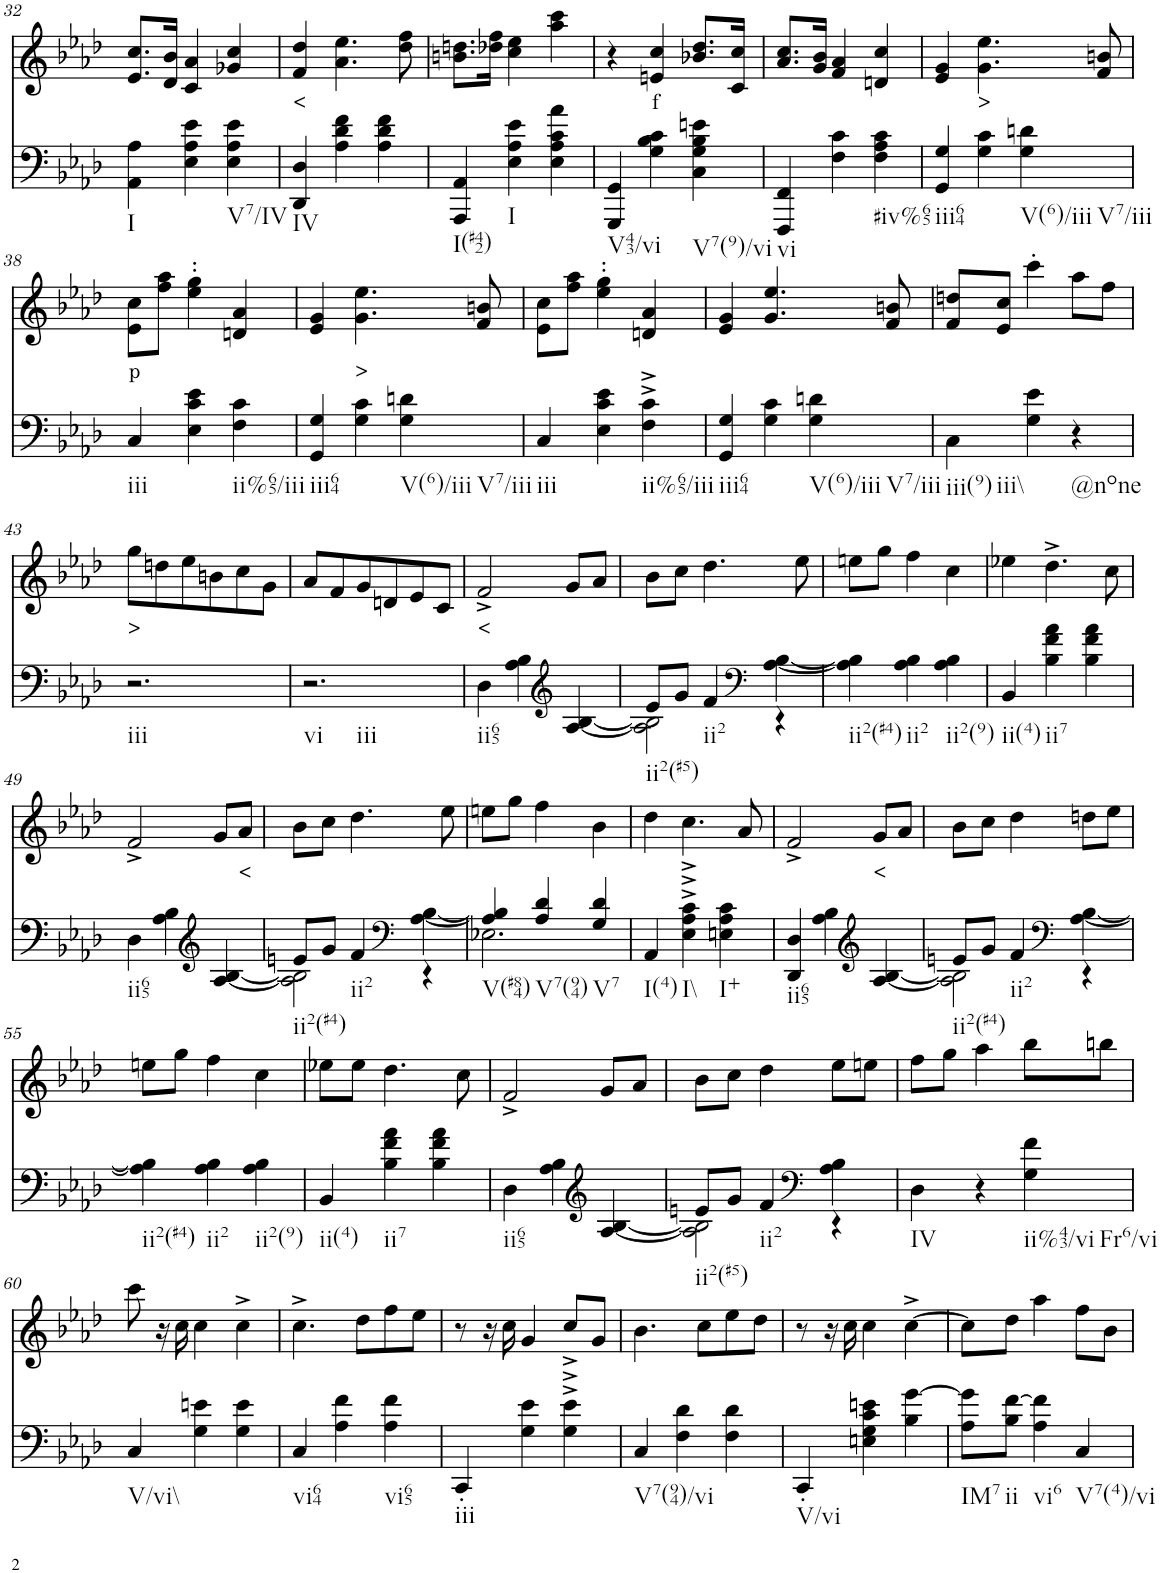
**kern	**kern	**text
*part2	*part1	*part1
*staff2	*staff1	*staff1
*I"Piano	*I"Piano	*
*I'Pno	*I'Pno	*
!!LO:PB:g=z
*clefF4	*clefG2	*
*k[b-e-a-d-]	*k[b-e-a-d-]	*
*A-:	*A-:	*
*M3/4	*M3/4	*
=32	=32	=32
!LO:TX:b:t=I	!	!
4AA-\ 4A-\	8.e-/ 8.cc/L	.
.	16d-/ 16b-/Jk	.
4E-\ 4A-\ 4e-\	4c/ 4a-/	.
!LO:TX:b:t=V7/IV	!	!
4E-\ 4A-\ 4e-\	4g-X/ 4cc/	.
=33	=33	=33
!LO:TX:b:t=IV	!	!
!	!	!LO:LY:b
4DD-/ 4D-/	4f/ 4dd-/	<
4A-\ 4d-\ 4f\	4.a-\ 4.ee-\	.
4A-\ 4d-\ 4f\	.	.
.	8dd-\ 8ff\	.
=34	=34	=34
!LO:TX:b:t=I(#42)	!	!
4AAA-/ 4AA-/	8.bn\ 8.ddn\L	.
.	16dd-X\ 16ff\Jk	.
!LO:TX:b:t=I	!	!
4E-\ 4A-\ 4e-\	4cc\ 4ee-\	.
4E-\ 4A-\ 4c\ 4a-\	4aa-\ 4ccc\	.
=35	=35	=35
!LO:TX:b:t=V43/vi	!	!
4GGG/ 4GG/	4r	.
!	!	!LO:LY:b
4G\ 4B-\ 4c\	4en/ 4cc/	f
!LO:TX:b:t=V7(9)/vi	!	!
4C\ 4G\ 4B-\ 4en\	8.b-X/ 8.dd-/L	.
.	16c/ 16cc/Jk	.
=36	=36	=36
!LO:TX:b:t=vi	!	!
4FFF/ 4FF/	8.a-/ 8.cc/L	.
.	16g/ 16b-/Jk	.
4F\ 4c\	4f/ 4a-/	.
!LO:TX:b:t=#iv%65	!	!
4F\ 4A-\ 4c\	4dn/ 4cc/	.
=37	=37	=37
!LO:TX:b:t=iii64	!	!
4GG/ 4G/	4e-/ 4g/	.
!	!	!LO:LY:b
4G\ 4c\	4.g\ 4.ee-\	>
!LO:TX:b:t=V(6)/iii	!	!
!LO:TX:b:t=V7/iii	!	!
4G\ 4dn\	.	.
.	8f/ 8bn/	.
!!LO:LB:g=z
=38	=38	=38
!LO:TX:b:t=iii	!	!
!	!	!LO:LY:b
4C/	8e-\ 8cc\L	p
.	8ff\ 8aa-\J	.
4E-\ 4c\ 4e-\	4ee-\' 4gg\'	.
!LO:TX:b:t=ii%65/iii	!	!
4F\ 4c\	4dn/ 4a-/	.
=39	=39	=39
!LO:TX:b:t=iii64	!	!
4GG/ 4G/	4e-/ 4g/	.
!	!	!LO:LY:b
4G\ 4c\	4.g\ 4.ee-\	>
!LO:TX:b:t=V(6)/iii	!	!
!LO:TX:b:t=V7/iii	!	!
4G\ 4dn\	.	.
.	8f/ 8bn/	.
=40	=40	=40
!LO:TX:b:t=iii	!	!
4C/	8e-\ 8cc\L	.
.	8ff\ 8aa-\J	.
4E-\ 4c\ 4e-\	4ee-\' 4gg\'	.
!LO:TX:b:t=ii%65/iii	!	!
4F\^ 4c\^	4dn/ 4a-/	.
=41	=41	=41
!LO:TX:b:t=iii64	!	!
4GG/ 4G/	4e-/ 4g/	.
4G\ 4c\	4.g/ 4.ee-/	.
!LO:TX:b:t=V(6)/iii	!	!
!LO:TX:b:t=V7/iii	!	!
4G\ 4dn\	.	.
.	8f/ 8bn/	.
=42	=42	=42
!LO:TX:b:t=iii(9)	!	!
!LO:TX:b:t=iii\\	!	!
4C\	8f/ 8ddn/L	.
.	8e-/ 8cc/J	.
4G\ 4e-\	4ccc'\	.
!LO:TX:b:t=@none	!	!
4r	8aa-\L	.
.	8ff\J	.
!!LO:LB:g=z
=43	=43	=43
!LO:TX:b:t=iii	!	!
!	!	!LO:LY:b
2.r	8gg\L	>
.	8ddn\	.
.	8ee-\	.
.	8bn\	.
.	8cc\	.
.	8g\J	.
=44	=44	=44
!LO:TX:b:t=vi	!	!
!LO:TX:b:t=iii	!	!
2.r	8a-/L	.
.	8f/	.
.	8g/	.
.	8dn/	.
.	8e-/	.
.	8c/J	.
=45	=45	=45
!LO:TX:b:t=ii65	!	!
!	!	!LO:LY:b
4D-\	2f^/	<
4A-\ 4B-\	.	.
*clefG2	*	*
[4A-/ [4B-/	8g/L	.
.	8a-/J	.
=46	=46	=46
*^	*	*
!LO:TX:b:t=ii2(#5)	!	!	!
!LO:TX:b:t=ii2	!	!	!
2A-\] 2B-\]	8e-/L	8b-\L	.
.	8g/J	8cc\J	.
.	4f/	4.dd-\	.
*clefF4	*	*	*
[4A-\ [4B-\	4r	.	.
.	.	8ee-\	.
*v	*v	*	*
=47	=47	=47
!LO:TX:b:t=ii2(#4)	!	!
4A-\] 4B-\]	8een\L	.
.	8gg\J	.
!LO:TX:b:t=ii2	!	!
4A-\ 4B-\	4ff\	.
!LO:TX:b:t=ii2(9)	!	!
4A-\ 4B-\	4cc\	.
=48	=48	=48
!LO:TX:b:t=ii(4)	!	!
4BB-/	4ee-X\	.
!LO:TX:b:t=ii7	!	!
4B-\ 4f\ 4a-\	4.dd-^\	.
4B-\ 4f\ 4a-\	.	.
.	8cc\	.
!!LO:LB:g=z
=49	=49	=49
!LO:TX:b:t=ii65	!	!
4D-\	2f^/	.
4A-\ 4B-\	.	.
*clefG2	*	*
[4A-/ [4B-/	8g/L	.
!	!	!LO:LY:b
.	8a-/J	<
=50	=50	=50
*^	*	*
!LO:TX:b:t=ii2(#4)	!	!	!
!LO:TX:b:t=ii2	!	!	!
2A-\] 2B-\]	8en/L	8b-\L	.
.	8g/J	8cc\J	.
.	4f/	4.dd-\	.
*clefF4	*	*	*
[4A-\ [4B-\	4r	.	.
.	.	8ee-\	.
=51	=51	=51	=51
!LO:TX:b:t=V(#84)	!	!	!
4A-/] 4B-/]	2.E-X\	8een\L	.
.	.	8gg\J	.
!LO:TX:b:t=V7(94)	!	!	!
4A-/ 4d-/	.	4ff\	.
!LO:TX:b:t=V7	!	!	!
4G/ 4d-/	.	4b-\	.
*v	*v	*	*
=52	=52	=52
!LO:TX:b:t=I(4)	!	!
4AA-/	4dd-\	.
!LO:TX:b:t=I\\	!	!
4E-\^ 4A-\^ 4c\^	4.cc\	.
!LO:TX:b:t=I+	!	!
4En\ 4A-\ 4c\	.	.
.	8a-/	.
=53	=53	=53
!LO:TX:b:t=ii65	!	!
4DD-/ 4D-/	2f^/	.
4A-\ 4B-\	.	.
*clefG2	*	*
!	!	!LO:LY:b
[4A-/ [4B-/	8g/L	<
.	8a-/J	.
=54	=54	=54
*^	*	*
!LO:TX:b:t=ii2(#4)	!	!	!
!LO:TX:b:t=ii2	!	!	!
2A-\] 2B-\]	8en/L	8b-\L	.
.	8g/J	8cc\J	.
.	4f/	4dd-\	.
*clefF4	*	*	*
[4A-\ [4B-\	4r	8ddn\L	.
.	.	8ee-\J	.
*v	*v	*	*
!!LO:LB:g=z
=55	=55	=55
!LO:TX:b:t=ii2(#4)	!	!
4A-\] 4B-\]	8een\L	.
.	8gg\J	.
!LO:TX:b:t=ii2	!	!
4A-\ 4B-\	4ff\	.
!LO:TX:b:t=ii2(9)	!	!
4A-\ 4B-\	4cc\	.
=56	=56	=56
!LO:TX:b:t=ii(4)	!	!
4BB-/	8ee-X\L	.
.	8ee-\J	.
!LO:TX:b:t=ii7	!	!
4B-\ 4f\ 4a-\	4.dd-\	.
4B-\ 4f\ 4a-\	.	.
.	8cc\	.
=57	=57	=57
!LO:TX:b:t=ii65	!	!
4D-\	2f^/	.
4A-\ 4B-\	.	.
*clefG2	*	*
[4A-/ [4B-/	8g/L	.
.	8a-/J	.
=58	=58	=58
*^	*	*
!LO:TX:b:t=ii2(#5)	!	!	!
!LO:TX:b:t=ii2	!	!	!
2A-\] 2B-\]	8en/L	8b-\L	.
.	8g/J	8cc\J	.
.	4f/	4dd-\	.
*clefF4	*	*	*
4A-\ 4B-\	4r	8ee-\L	.
.	.	8een\J	.
*v	*v	*	*
=59	=59	=59
!LO:TX:b:t=IV	!	!
4D-\	8ff\L	.
.	8gg\J	.
4r	4aa-\	.
!LO:TX:b:t=ii%43/vi	!	!
!LO:TX:b:t=Fr6/vi	!	!
4G\ 4f\	8bb-\L	.
.	8bbn\J	.
!!LO:LB:g=z
=60	=60	=60
!LO:TX:b:t=V/vi\\	!	!
4C/	8ccc\	.
.	16r	.
.	16cc\	.
4G\ 4en\	4cc\	.
4G\ 4e\	4cc^\	.
=61	=61	=61
!LO:TX:b:t=vi64	!	!
4C/	4.cc^\	.
4A-\ 4f\	.	.
.	8dd-\L	.
!LO:TX:b:t=vi65	!	!
4A-\ 4f\	8ff\	.
.	8ee-\J	.
=62	=62	=62
!LO:TX:b:t=iii	!	!
4CC'/	8r	.
.	16r	.
.	16cc\	.
4G\ 4e-\	4g/	.
4G\^ 4e-\^	8cc^/L	.
.	8g/J	.
=63	=63	=63
!LO:TX:b:t=V7(94)/vi	!	!
4C/	4.b-\	.
4F\ 4d-\	.	.
.	8cc\L	.
4F\ 4d-\	8ee-\	.
.	8dd-\J	.
=64	=64	=64
!LO:TX:b:t=V/vi	!	!
4CC'/	8r	.
.	16r	.
.	16cc\	.
4En\ 4G\ 4c\ 4en\	4cc\	.
4B-\ [4g\	[4cc^\	.
=65	=65	=65
!LO:TX:b:t=IM7	!	!
8A-\ 8g\]L	8cc\L]	.
!LO:TX:b:t=ii	!	!
8B-\ [8f\J	8dd-\J	.
!LO:TX:b:t=vi6	!	!
4A-\ 4f\]	4aa-\	.
!LO:TX:b:t=V7(4)/vi	!	!
4C/	8ff\L	.
.	8b-\J	.
=	=	=
*-	*-	*-
